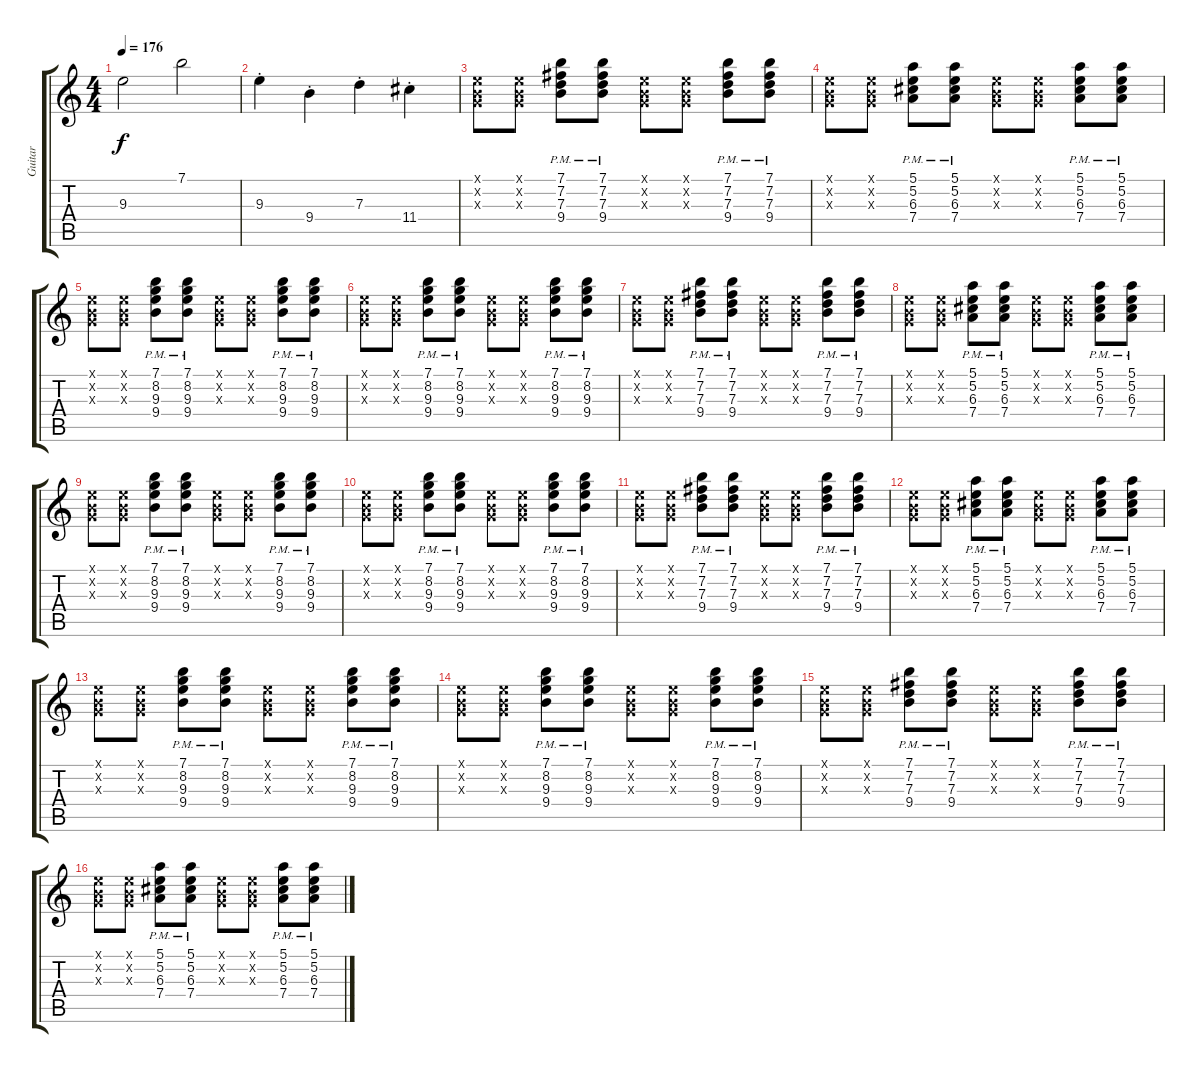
\track ("Guitar" "Guitar") {instrument acousticguitarnylon}
\staff {score tabs}
\tuning (E4 B3 G3 D3 A2 E2) {hide}
\ts (4 4)
\tempo 176
\clef g2
\ks c
9.3.2{dy f} 7.1.2 |
9.3{st}.4 9.4{st}.4 7.3{st}.4 11.4{st}.4 |
(0.1{x} 0.2{x} 0.3{x}).8 (0.1{x} 0.2{x} 0.3{x}).8 (7.1{pm} 7.2{pm} 7.3{pm} 9.4{pm}).8 (7.1{pm} 7.2{pm} 7.3{pm} 9.4{pm}).8 (0.1{x} 0.2{x} 0.3{x}).8 (0.1{x} 0.2{x} 0.3{x}).8 (7.1{pm} 7.2{pm} 7.3{pm} 9.4{pm}).8 (7.1{pm} 7.2{pm} 7.3{pm} 9.4{pm}).8 |
(0.1{x} 0.2{x} 0.3{x}).8 (0.1{x} 0.2{x} 0.3{x}).8 (5.1{pm} 5.2{pm} 6.3{pm} 7.4{pm}).8 (5.1{pm} 5.2{pm} 6.3{pm} 7.4{pm}).8 (0.1{x} 0.2{x} 0.3{x}).8 (0.1{x} 0.2{x} 0.3{x}).8 (5.1{pm} 5.2{pm} 6.3{pm} 7.4{pm}).8 (5.1{pm} 5.2{pm} 6.3{pm} 7.4{pm}).8 |
(0.1{x} 0.2{x} 0.3{x}).8 (0.1{x} 0.2{x} 0.3{x}).8 (7.1{pm} 8.2{pm} 9.3{pm} 9.4{pm}).8 (7.1{pm} 8.2{pm} 9.3{pm} 9.4{pm}).8 (0.1{x} 0.2{x} 0.3{x}).8 (0.1{x} 0.2{x} 0.3{x}).8 (7.1{pm} 8.2{pm} 9.3{pm} 9.4{pm}).8 (7.1{pm} 8.2{pm} 9.3{pm} 9.4{pm}).8 |
(0.1{x} 0.2{x} 0.3{x}).8 (0.1{x} 0.2{x} 0.3{x}).8 (7.1{pm} 8.2{pm} 9.3{pm} 9.4{pm}).8 (7.1{pm} 8.2{pm} 9.3{pm} 9.4{pm}).8 (0.1{x} 0.2{x} 0.3{x}).8 (0.1{x} 0.2{x} 0.3{x}).8 (7.1{pm} 8.2{pm} 9.3{pm} 9.4{pm}).8 (7.1{pm} 8.2{pm} 9.3{pm} 9.4{pm}).8 |
(0.1{x} 0.2{x} 0.3{x}).8 (0.1{x} 0.2{x} 0.3{x}).8 (7.1{pm} 7.2{pm} 7.3{pm} 9.4{pm}).8 (7.1{pm} 7.2{pm} 7.3{pm} 9.4{pm}).8 (0.1{x} 0.2{x} 0.3{x}).8 (0.1{x} 0.2{x} 0.3{x}).8 (7.1{pm} 7.2{pm} 7.3{pm} 9.4{pm}).8 (7.1{pm} 7.2{pm} 7.3{pm} 9.4{pm}).8 |
(0.1{x} 0.2{x} 0.3{x}).8 (0.1{x} 0.2{x} 0.3{x}).8 (5.1{pm} 5.2{pm} 6.3{pm} 7.4{pm}).8 (5.1{pm} 5.2{pm} 6.3{pm} 7.4{pm}).8 (0.1{x} 0.2{x} 0.3{x}).8 (0.1{x} 0.2{x} 0.3{x}).8 (5.1{pm} 5.2{pm} 6.3{pm} 7.4{pm}).8 (5.1{pm} 5.2{pm} 6.3{pm} 7.4{pm}).8 |
(0.1{x} 0.2{x} 0.3{x}).8 (0.1{x} 0.2{x} 0.3{x}).8 (7.1{pm} 8.2{pm} 9.3{pm} 9.4{pm}).8 (7.1{pm} 8.2{pm} 9.3{pm} 9.4{pm}).8 (0.1{x} 0.2{x} 0.3{x}).8 (0.1{x} 0.2{x} 0.3{x}).8 (7.1{pm} 8.2{pm} 9.3{pm} 9.4{pm}).8 (7.1{pm} 8.2{pm} 9.3{pm} 9.4{pm}).8 |
(0.1{x} 0.2{x} 0.3{x}).8 (0.1{x} 0.2{x} 0.3{x}).8 (7.1{pm} 8.2{pm} 9.3{pm} 9.4{pm}).8 (7.1{pm} 8.2{pm} 9.3{pm} 9.4{pm}).8 (0.1{x} 0.2{x} 0.3{x}).8 (0.1{x} 0.2{x} 0.3{x}).8 (7.1{pm} 8.2{pm} 9.3{pm} 9.4{pm}).8 (7.1{pm} 8.2{pm} 9.3{pm} 9.4{pm}).8 |
(0.1{x} 0.2{x} 0.3{x}).8 (0.1{x} 0.2{x} 0.3{x}).8 (7.1{pm} 7.2{pm} 7.3{pm} 9.4{pm}).8 (7.1{pm} 7.2{pm} 7.3{pm} 9.4{pm}).8 (0.1{x} 0.2{x} 0.3{x}).8 (0.1{x} 0.2{x} 0.3{x}).8 (7.1{pm} 7.2{pm} 7.3{pm} 9.4{pm}).8 (7.1{pm} 7.2{pm} 7.3{pm} 9.4{pm}).8 |
(0.1{x} 0.2{x} 0.3{x}).8 (0.1{x} 0.2{x} 0.3{x}).8 (5.1{pm} 5.2{pm} 6.3{pm} 7.4{pm}).8 (5.1{pm} 5.2{pm} 6.3{pm} 7.4{pm}).8 (0.1{x} 0.2{x} 0.3{x}).8 (0.1{x} 0.2{x} 0.3{x}).8 (5.1{pm} 5.2{pm} 6.3{pm} 7.4{pm}).8 (5.1{pm} 5.2{pm} 6.3{pm} 7.4{pm}).8 |
(0.1{x} 0.2{x} 0.3{x}).8 (0.1{x} 0.2{x} 0.3{x}).8 (7.1{pm} 8.2{pm} 9.3{pm} 9.4{pm}).8 (7.1{pm} 8.2{pm} 9.3{pm} 9.4{pm}).8 (0.1{x} 0.2{x} 0.3{x}).8 (0.1{x} 0.2{x} 0.3{x}).8 (7.1{pm} 8.2{pm} 9.3{pm} 9.4{pm}).8 (7.1{pm} 8.2{pm} 9.3{pm} 9.4{pm}).8 |
(0.1{x} 0.2{x} 0.3{x}).8 (0.1{x} 0.2{x} 0.3{x}).8 (7.1{pm} 8.2{pm} 9.3{pm} 9.4{pm}).8 (7.1{pm} 8.2{pm} 9.3{pm} 9.4{pm}).8 (0.1{x} 0.2{x} 0.3{x}).8 (0.1{x} 0.2{x} 0.3{x}).8 (7.1{pm} 8.2{pm} 9.3{pm} 9.4{pm}).8 (7.1{pm} 8.2{pm} 9.3{pm} 9.4{pm}).8 |
(0.1{x} 0.2{x} 0.3{x}).8 (0.1{x} 0.2{x} 0.3{x}).8 (7.1{pm} 7.2{pm} 7.3{pm} 9.4{pm}).8 (7.1{pm} 7.2{pm} 7.3{pm} 9.4{pm}).8 (0.1{x} 0.2{x} 0.3{x}).8 (0.1{x} 0.2{x} 0.3{x}).8 (7.1{pm} 7.2{pm} 7.3{pm} 9.4{pm}).8 (7.1{pm} 7.2{pm} 7.3{pm} 9.4{pm}).8 |
(0.1{x} 0.2{x} 0.3{x}).8 (0.1{x} 0.2{x} 0.3{x}).8 (5.1{pm} 5.2{pm} 6.3{pm} 7.4{pm}).8 (5.1{pm} 5.2{pm} 6.3{pm} 7.4{pm}).8 (0.1{x} 0.2{x} 0.3{x}).8 (0.1{x} 0.2{x} 0.3{x}).8 (5.1{pm} 5.2{pm} 6.3{pm} 7.4{pm}).8 (5.1{pm} 5.2{pm} 6.3{pm} 7.4{pm}).8
